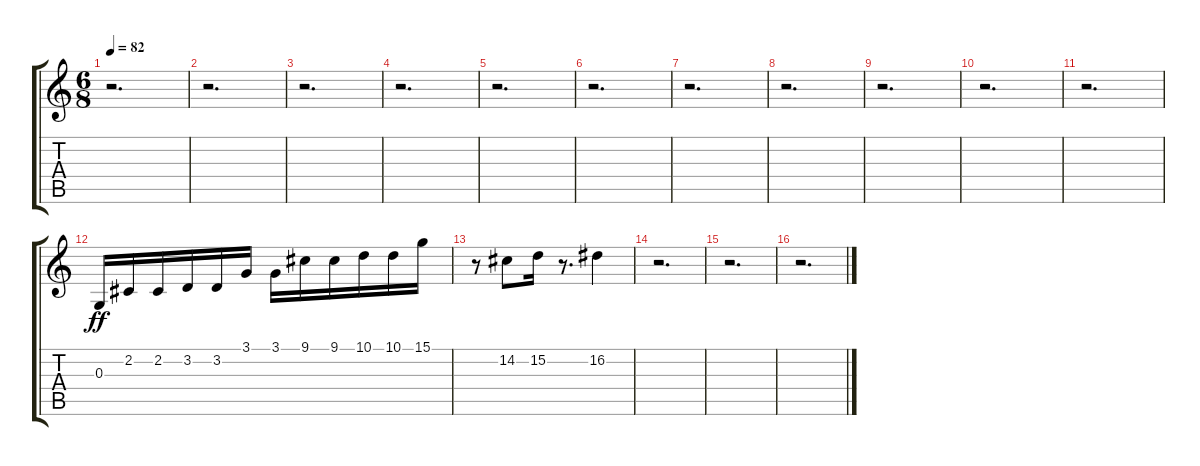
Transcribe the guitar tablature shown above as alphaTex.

\track "" {instrument stringensemble1}
\staff {score tabs}
\tuning (E4 B3 G3 D3 A2 E2) {hide}
\ts (6 8)
\tempo 82
\clef g2
\ks c
r.2{d dy ff instrument stringensemble1} |
r.2{d} |
r.2{d} |
r.2{d} |
r.2{d} |
r.2{d} |
r.2{d} |
r.2{d} |
r.2{d} |
r.2{d} |
r.2{d} |
0.3.16 2.2.16 2.2.16 3.2.16 3.2.16 3.1.16 3.1.16 9.1.16 9.1.16 10.1.16 10.1.16 15.1.16 |
r.8 14.2.8 15.2.16 r.8{d} 16.2.4 |
r.2{d} |
r.2{d} |
r.2{d}
